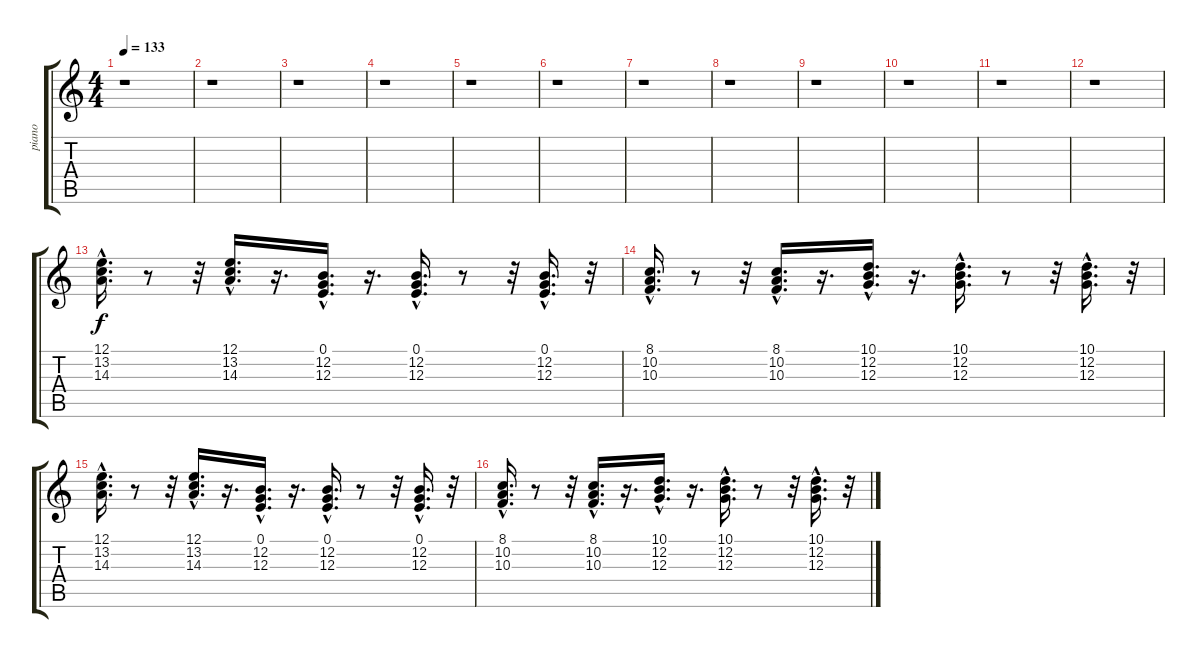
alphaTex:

\track ("piano" "piano") {instrument brightacousticpiano}
\staff {score tabs}
\tuning (E4 B3 G3 D3 A2 E2) {hide}
\ts (4 4)
\tempo 133
\clef g2
\ks c
r.1{dy f instrument brightacousticpiano} |
r.1 |
r.1 |
r.1 |
r.1 |
r.1 |
r.1 |
r.1 |
r.1 |
r.1 |
r.1 |
r.1 |
(12.1{hac} 13.2{hac} 14.3{hac}).16{d} r.8 r.32 (12.1{hac} 13.2{hac} 14.3{hac}).16{d} r.16{d} (0.1{hac} 12.2{hac} 12.3{hac}).16{d} r.16{d} (0.1{hac} 12.2{hac} 12.3{hac}).16{d} r.8 r.32 (0.1{hac} 12.2{hac} 12.3{hac}).16{d} r.32 |
(8.1{hac} 10.2{hac} 10.3{hac}).16{d} r.8 r.32 (8.1{hac} 10.2{hac} 10.3{hac}).16{d} r.16{d} (10.1{hac} 12.2{hac} 12.3{hac}).16{d} r.16{d} (10.1{hac} 12.2{hac} 12.3{hac}).16{d} r.8 r.32 (10.1{hac} 12.2{hac} 12.3{hac}).16{d} r.32 |
(12.1{hac} 13.2{hac} 14.3{hac}).16{d} r.8 r.32 (12.1{hac} 13.2{hac} 14.3{hac}).16{d} r.16{d} (0.1{hac} 12.2{hac} 12.3{hac}).16{d} r.16{d} (0.1{hac} 12.2{hac} 12.3{hac}).16{d} r.8 r.32 (0.1{hac} 12.2{hac} 12.3{hac}).16{d} r.32 |
(8.1{hac} 10.2{hac} 10.3{hac}).16{d} r.8 r.32 (8.1{hac} 10.2{hac} 10.3{hac}).16{d} r.16{d} (10.1{hac} 12.2{hac} 12.3{hac}).16{d} r.16{d} (10.1{hac} 12.2{hac} 12.3{hac}).16{d} r.8 r.32 (10.1{hac} 12.2{hac} 12.3{hac}).16{d} r.32
